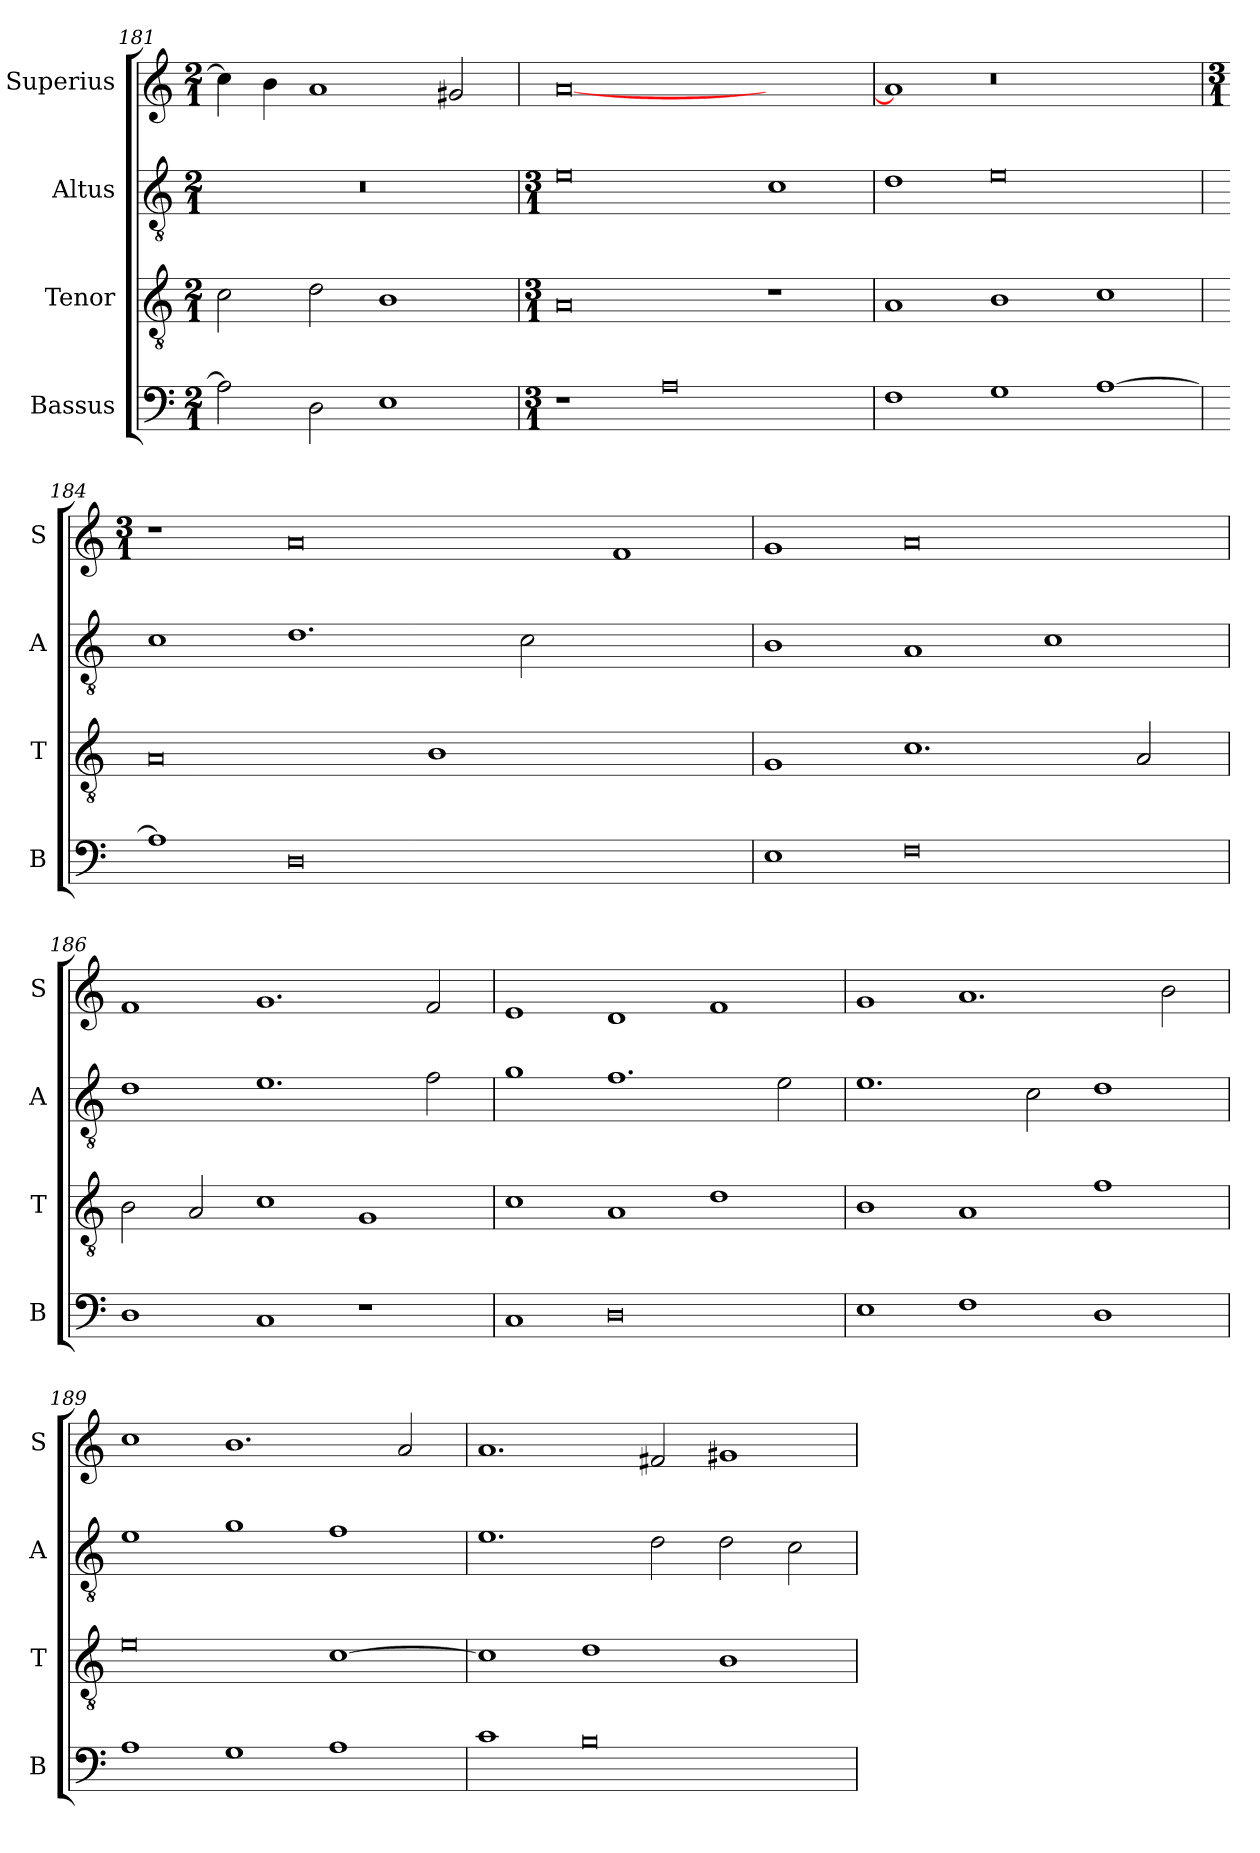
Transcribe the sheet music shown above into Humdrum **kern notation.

**kern	**kern	**kern	**kern
*part4	*part3	*part2	*part1
*staff4	*staff3	*staff2	*staff1
*I"Bassus	*I"Tenor	*I"Altus	*I"Superius
*I'B	*I'T	*I'A	*I'S
*clefF4	*clefGv2	*clefGv2	*clefG2
*k[]	*k[]	*k[]	*k[]
*M2/1	*M2/1	*M2/1	*M2/1
=181	=181	=181	=181
2A\]	2c\	0r	4cc\]
.	.	.	4b\
2D\	2d\	.	1a
1E	1B	.	.
.	.	.	2g#X/
=182	=182	=182	=182
*M3/1	*M3/1	*M3/1	*
1r	0A	0e	[0a
0A	.	.	.
.	1r	1c	1ryy
=183	=183	=183	=183
1F	1A	1d	1a]
1G	1B	0e	0r
[1A	1c	.	.
=184	=184	=184	=184
*	*	*	*M3/1
1A]	0A	1c	1r
0D	.	1.d	0a
.	1B	.	.
.	.	2c\	.
1ryy	1ryy	1ryy	1f
=185	=185	=185	=185
1E	1G	1B	1g
0F	1.c	1A	0a
.	.	1c	.
.	2A/	.	.
=186	=186	=186	=186
1D	2B\	1d	1f
.	2A/	.	.
1C	1c	1.e	1.g
1r	1G	.	.
.	.	2f\	2f/
=187	=187	=187	=187
1C	1c	1g	1e
0D	1A	1.f	1d
.	1d	.	1f
.	.	2e\	.
=188	=188	=188	=188
1E	1B	1.e	1g
1F	1A	.	1.a
.	.	2c\	.
1D	1f	1d	.
.	.	.	2b\
=189	=189	=189	=189
1A	0e	1e	1cc
1G	.	1g	1.b
1A	[1c	1f	.
.	.	.	2a/
=190	=190	=190	=190
1c	1c]	1.e	1.a
0B	1d	.	.
.	.	2d\	2f#X/
.	1B	2d\	1g#X
.	.	2c\	.
=	=	=	=
*-	*-	*-	*-
